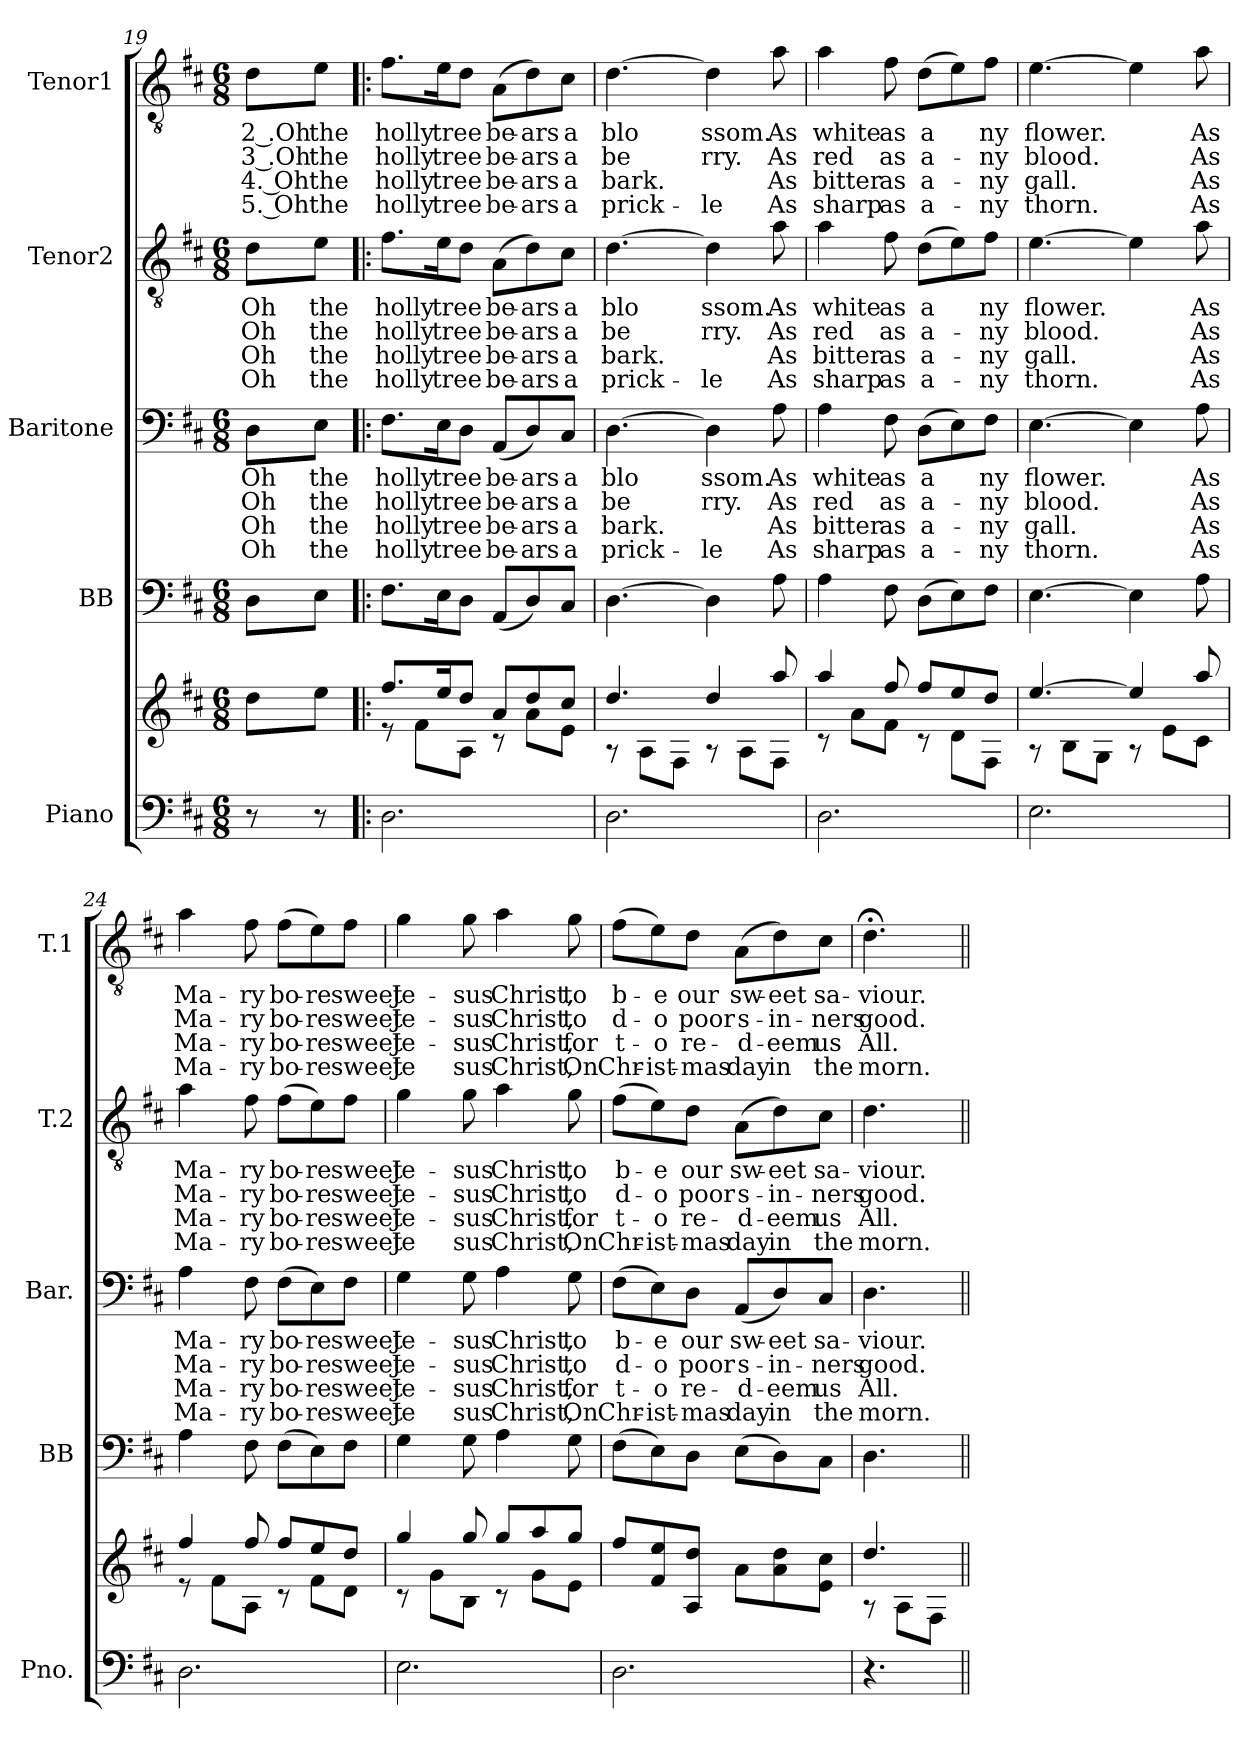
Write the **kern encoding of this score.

**kern	**kern	**kern	**kern	**text	**text	**text	**text	**kern	**text	**text	**text	**text	**kern	**text	**text	**text	**text
*part5	*part5	*part4	*part3	*part3	*part3	*part3	*part3	*part2	*part2	*part2	*part2	*part2	*part1	*part1	*part1	*part1	*part1
*staff6	*staff5	*staff4	*staff3	*staff3	*staff3	*staff3	*staff3	*staff2	*staff2	*staff2	*staff2	*staff2	*staff1	*staff1	*staff1	*staff1	*staff1
*I"Piano	*	*I"BB	*I"Baritone	*	*	*	*	*I"Tenor2	*	*	*	*	*I"Tenor1	*	*	*	*
*I'Pno.	*	*I'BB	*I'Bar.	*	*	*	*	*I'T.2	*	*	*	*	*I'T.1	*	*	*	*
*clefF4	*clefG2	*clefF4	*clefF4	*	*	*	*	*clefGv2	*	*	*	*	*clefGv2	*	*	*	*
*k[f#c#]	*k[f#c#]	*k[f#c#]	*k[f#c#]	*	*	*	*	*k[f#c#]	*	*	*	*	*k[f#c#]	*	*	*	*
*M6/8	*M6/8	*M6/8	*M6/8	*	*	*	*	*M6/8	*	*	*	*	*M6/8	*	*	*	*
=19	=19	=19	=19	=19	=19	=19	=19	=19	=19	=19	=19	=19	=19	=19	=19	=19	=19
!	!	!	!	!LO:LY:b	!LO:LY:b	!LO:LY:b	!LO:LY:b	!	!LO:LY:b	!LO:LY:b	!LO:LY:b	!LO:LY:b	!	!LO:LY:b	!LO:LY:b	!LO:LY:b	!LO:LY:b
8r	8dd\L	8D\L	8D\L	-Oh	-Oh	-Oh	-Oh	8d\L	-Oh	-Oh	-Oh	-Oh	8d\L	-2 .Oh	-3 .Oh	-4. Oh	-5. Oh
!	!	!	!	!LO:LY:b	!LO:LY:b	!LO:LY:b	!LO:LY:b	!	!LO:LY:b	!LO:LY:b	!LO:LY:b	!LO:LY:b	!	!LO:LY:b	!LO:LY:b	!LO:LY:b	!LO:LY:b
8r	8ee\J	8E\J	8E\J	the	the	the	the	8e\J	the	the	the	the	8e\J	the	the	the	the
=20!|:	=20!|:	=20!|:	=20!|:	=20!|:	=20!|:	=20!|:	=20!|:	=20!|:	=20!|:	=20!|:	=20!|:	=20!|:	=20!|:	=20!|:	=20!|:	=20!|:	=20!|:
*	*^	*	*	*	*	*	*	*	*	*	*	*	*	*	*	*	*
!	!	!	!	!	!LO:LY:b	!LO:LY:b	!LO:LY:b	!LO:LY:b	!	!LO:LY:b	!LO:LY:b	!LO:LY:b	!LO:LY:b	!	!LO:LY:b	!LO:LY:b	!LO:LY:b	!LO:LY:b
2.D\	8.ff#/L	8r	8.F#\L	8.F#\L	holly	holly	holly	holly	8.f#\L	holly	holly	holly	holly	8.f#\L	holly	holly	holly	holly
.	.	8f#\L	.	.	.	.	.	.	.	.	.	.	.	.	.	.	.	.
!	!	!	!	!	!LO:LY:b	!LO:LY:b	!LO:LY:b	!LO:LY:b	!	!LO:LY:b	!LO:LY:b	!LO:LY:b	!LO:LY:b	!	!LO:LY:b	!LO:LY:b	!LO:LY:b	!LO:LY:b
.	16ee/K	.	16E\K	16E\K	tree	tree	tree	tree	16e\K	tree	tree	tree	tree	16e\K	tree	tree	tree	tree
.	8dd/J	8A\J	8D\J	8D\J	.	.	.	.	8d\J	.	.	.	.	8d\J	.	.	.	.
!	!	!	!	!	!LO:LY:b	!LO:LY:b	!LO:LY:b	!LO:LY:b	!	!LO:LY:b	!LO:LY:b	!LO:LY:b	!LO:LY:b	!	!LO:LY:b	!LO:LY:b	!LO:LY:b	!LO:LY:b
.	8a/L	8r	(8AA/L	(8AA/L	be-	be-	be-	be-	(8A\L	be-	be-	be-	be-	(8A\L	be-	be-	be-	be-
!	!	!	!	!	!LO:LY:b	!LO:LY:b	!LO:LY:b	!LO:LY:b	!	!LO:LY:b	!LO:LY:b	!LO:LY:b	!LO:LY:b	!	!LO:LY:b	!LO:LY:b	!LO:LY:b	!LO:LY:b
.	8dd/	8a\L	8D/)	8D/)	-ars	-ars	-ars	-ars	8d\)	-ars	-ars	-ars	-ars	8d\)	-ars	-ars	-ars	-ars
!	!	!	!	!	!LO:LY:b	!LO:LY:b	!LO:LY:b	!LO:LY:b	!	!LO:LY:b	!LO:LY:b	!LO:LY:b	!LO:LY:b	!	!LO:LY:b	!LO:LY:b	!LO:LY:b	!LO:LY:b
.	8cc#/J	8e\J	8C#/J	8C#/J	a	a	a	a	8c#\J	a	a	a	a	8c#\J	a	a	a	a
=21	=21	=21	=21	=21	=21	=21	=21	=21	=21	=21	=21	=21	=21	=21	=21	=21	=21	=21
!	!	!	!	!	!LO:LY:b	!LO:LY:b	!LO:LY:b	!LO:LY:b	!	!LO:LY:b	!LO:LY:b	!LO:LY:b	!LO:LY:b	!	!LO:LY:b	!LO:LY:b	!LO:LY:b	!LO:LY:b
2.D\	4.dd/	8r	[4.D\	[4.D\	blo	be	bark.	prick-	[4.d\	blo	be	bark.	prick-	[4.d\	blo	be	bark.	prick-
.	.	8A\L	.	.	.	.	.	.	.	.	.	.	.	.	.	.	.	.
.	.	8F#\J	.	.	.	.	.	.	.	.	.	.	.	.	.	.	.	.
!	!	!	!	!	!LO:LY:b	!LO:LY:b	!	!LO:LY:b	!	!LO:LY:b	!LO:LY:b	!	!LO:LY:b	!	!LO:LY:b	!LO:LY:b	!	!LO:LY:b
.	4dd/	8r	4D\]	4D\]	-ssom.	-rry.	.	-le	4d\]	-ssom.	-rry.	.	-le	4d\]	-ssom.	-rry.	.	-le
.	.	8A\L	.	.	.	.	.	.	.	.	.	.	.	.	.	.	.	.
!	!	!	!	!	!LO:LY:b	!LO:LY:b	!LO:LY:b	!LO:LY:b	!	!LO:LY:b	!LO:LY:b	!LO:LY:b	!LO:LY:b	!	!LO:LY:b	!LO:LY:b	!LO:LY:b	!LO:LY:b
.	8aa/	8F#\J	8A\	8A\	As	As	As	As	8a\	As	As	As	As	8a\	As	As	As	As
=22	=22	=22	=22	=22	=22	=22	=22	=22	=22	=22	=22	=22	=22	=22	=22	=22	=22	=22
!	!	!	!	!	!LO:LY:b	!LO:LY:b	!LO:LY:b	!LO:LY:b	!	!LO:LY:b	!LO:LY:b	!LO:LY:b	!LO:LY:b	!	!LO:LY:b	!LO:LY:b	!LO:LY:b	!LO:LY:b
2.D\	4aa/	8r	4A\	4A\	white	red	bitter	sharp	4a\	white	red	bitter	sharp	4a\	white	red	bitter	sharp
.	.	8a\L	.	.	.	.	.	.	.	.	.	.	.	.	.	.	.	.
!	!	!	!	!	!LO:LY:b	!LO:LY:b	!LO:LY:b	!LO:LY:b	!	!LO:LY:b	!LO:LY:b	!LO:LY:b	!LO:LY:b	!	!LO:LY:b	!LO:LY:b	!LO:LY:b	!LO:LY:b
.	8ff#/	8f#\J	8F#\	8F#\	as	as	as	as	8f#\	as	as	as	as	8f#\	as	as	as	as
!	!	!	!	!	!LO:LY:b	!LO:LY:b	!LO:LY:b	!LO:LY:b	!	!LO:LY:b	!LO:LY:b	!LO:LY:b	!LO:LY:b	!	!LO:LY:b	!LO:LY:b	!LO:LY:b	!LO:LY:b
.	8ff#/L	8r	(8D\L	(8D\L	a	a-	a-	a-	(8d\L	a	a-	a-	a-	(8d\L	a	a-	a-	a-
.	8ee/	8d\L	8E\)	8E\)	.	.	.	.	8e\)	.	.	.	.	8e\)	.	.	.	.
!	!	!	!	!	!LO:LY:b	!LO:LY:b	!LO:LY:b	!LO:LY:b	!	!LO:LY:b	!LO:LY:b	!LO:LY:b	!LO:LY:b	!	!LO:LY:b	!LO:LY:b	!LO:LY:b	!LO:LY:b
.	8dd/J	8F#\J	8F#\J	8F#\J	ny	-ny	-ny	-ny	8f#\J	ny	-ny	-ny	-ny	8f#\J	ny	-ny	-ny	-ny
=23	=23	=23	=23	=23	=23	=23	=23	=23	=23	=23	=23	=23	=23	=23	=23	=23	=23	=23
!	!	!	!	!	!LO:LY:b	!LO:LY:b	!LO:LY:b	!LO:LY:b	!	!LO:LY:b	!LO:LY:b	!LO:LY:b	!LO:LY:b	!	!LO:LY:b	!LO:LY:b	!LO:LY:b	!LO:LY:b
2.E\	[4.ee/	8r	[4.E\	[4.E\	flower.	blood.	gall.	thorn.	[4.e\	flower.	blood.	gall.	thorn.	[4.e\	flower.	blood.	gall.	thorn.
.	.	8B\L	.	.	.	.	.	.	.	.	.	.	.	.	.	.	.	.
.	.	8G\J	.	.	.	.	.	.	.	.	.	.	.	.	.	.	.	.
.	4ee/]	8r	4E\]	4E\]	.	.	.	.	4e\]	.	.	.	.	4e\]	.	.	.	.
.	.	8e\L	.	.	.	.	.	.	.	.	.	.	.	.	.	.	.	.
!	!	!	!	!	!LO:LY:b	!LO:LY:b	!LO:LY:b	!LO:LY:b	!	!LO:LY:b	!LO:LY:b	!LO:LY:b	!LO:LY:b	!	!LO:LY:b	!LO:LY:b	!LO:LY:b	!LO:LY:b
.	8aa/	8c#\J	8A\	8A\	As	As	As	As	8a\	As	As	As	As	8a\	As	As	As	As
!!LO:LB:g=z
=24	=24	=24	=24	=24	=24	=24	=24	=24	=24	=24	=24	=24	=24	=24	=24	=24	=24	=24
!	!	!	!	!	!LO:LY:b	!LO:LY:b	!LO:LY:b	!LO:LY:b	!	!LO:LY:b	!LO:LY:b	!LO:LY:b	!LO:LY:b	!	!LO:LY:b	!LO:LY:b	!LO:LY:b	!LO:LY:b
2.D\	4ff#/	8r	4A\	4A\	Ma-	Ma-	Ma-	Ma-	4a\	Ma-	Ma-	Ma-	Ma-	4a\	Ma-	Ma-	Ma-	Ma-
.	.	8f#\L	.	.	.	.	.	.	.	.	.	.	.	.	.	.	.	.
!	!	!	!	!	!LO:LY:b	!LO:LY:b	!LO:LY:b	!LO:LY:b	!	!LO:LY:b	!LO:LY:b	!LO:LY:b	!LO:LY:b	!	!LO:LY:b	!LO:LY:b	!LO:LY:b	!LO:LY:b
.	8ff#/	8A\J	8F#\	8F#\	-ry	-ry	-ry	-ry	8f#\	-ry	-ry	-ry	-ry	8f#\	-ry	-ry	-ry	-ry
!	!	!	!	!	!LO:LY:b	!LO:LY:b	!LO:LY:b	!LO:LY:b	!	!LO:LY:b	!LO:LY:b	!LO:LY:b	!LO:LY:b	!	!LO:LY:b	!LO:LY:b	!LO:LY:b	!LO:LY:b
.	8ff#/L	8r	(8F#\L	(8F#\L	bo-	bo-	bo-	bo-	(8f#\L	bo-	bo-	bo-	bo-	(8f#\L	bo-	bo-	bo-	bo-
!	!	!	!	!	!LO:LY:b	!LO:LY:b	!LO:LY:b	!LO:LY:b	!	!LO:LY:b	!LO:LY:b	!LO:LY:b	!LO:LY:b	!	!LO:LY:b	!LO:LY:b	!LO:LY:b	!LO:LY:b
.	8ee/	8f#\L	8E\)	8E\)	-re	-re	-re	-re	8e\)	-re	-re	-re	-re	8e\)	-re	-re	-re	-re
!	!	!	!	!	!LO:LY:b	!LO:LY:b	!LO:LY:b	!LO:LY:b	!	!LO:LY:b	!LO:LY:b	!LO:LY:b	!LO:LY:b	!	!LO:LY:b	!LO:LY:b	!LO:LY:b	!LO:LY:b
.	8dd/J	8d\J	8F#\J	8F#\J	sweet	sweet	sweet	sweet	8f#\J	sweet	sweet	sweet	sweet	8f#\J	sweet	sweet	sweet	sweet
=25	=25	=25	=25	=25	=25	=25	=25	=25	=25	=25	=25	=25	=25	=25	=25	=25	=25	=25
!	!	!	!	!	!LO:LY:b	!LO:LY:b	!LO:LY:b	!LO:LY:b	!	!LO:LY:b	!LO:LY:b	!LO:LY:b	!LO:LY:b	!	!LO:LY:b	!LO:LY:b	!LO:LY:b	!LO:LY:b
2.E\	4gg/	8r	4G\	4G\	-Je-	-Je-	-Je-	-Je	4g\	-Je-	-Je-	-Je-	-Je	4g\	-Je-	-Je-	-Je-	-Je
.	.	8g\L	.	.	.	.	.	.	.	.	.	.	.	.	.	.	.	.
!	!	!	!	!	!LO:LY:b	!LO:LY:b	!LO:LY:b	!LO:LY:b	!	!LO:LY:b	!LO:LY:b	!LO:LY:b	!LO:LY:b	!	!LO:LY:b	!LO:LY:b	!LO:LY:b	!LO:LY:b
.	8gg/	8B\J	8G\	8G\	-sus	-sus	-sus	sus	8g\	-sus	-sus	-sus	sus	8g\	-sus	-sus	-sus	sus
!	!	!	!	!	!LO:LY:b	!LO:LY:b	!LO:LY:b	!LO:LY:b	!	!LO:LY:b	!LO:LY:b	!LO:LY:b	!LO:LY:b	!	!LO:LY:b	!LO:LY:b	!LO:LY:b	!LO:LY:b
.	8gg/L	8r	4A\	4A\	Christ,	Christ,	Christ,	Christ,	4a\	Christ,	Christ,	Christ,	Christ,	4a\	Christ,	Christ,	Christ,	Christ,
.	8aa/	8g\L	.	.	.	.	.	.	.	.	.	.	.	.	.	.	.	.
!	!	!	!	!	!LO:LY:b	!LO:LY:b	!LO:LY:b	!LO:LY:b	!	!LO:LY:b	!LO:LY:b	!LO:LY:b	!LO:LY:b	!	!LO:LY:b	!LO:LY:b	!LO:LY:b	!LO:LY:b
.	8gg/J	8e\J	8G\	8G\	to	to	for	On	8g\	to	to	for	On	8g\	to	to	for	On
=26	=26	=26	=26	=26	=26	=26	=26	=26	=26	=26	=26	=26	=26	=26	=26	=26	=26	=26
!	!	!	!	!	!LO:LY:b	!LO:LY:b	!LO:LY:b	!LO:LY:b	!	!LO:LY:b	!LO:LY:b	!LO:LY:b	!LO:LY:b	!	!LO:LY:b	!LO:LY:b	!LO:LY:b	!LO:LY:b
*	*v	*v	*	*	*	*	*	*	*	*	*	*	*	*	*	*	*	*
2.D\	8ff#/L	(8F#\L	(8F#\L	b-	d-	t-	Chr-	(8f#\L	b-	d-	t-	Chr-	(8f#\L	b-	d-	t-	Chr-
!	!	!	!	!LO:LY:b	!LO:LY:b	!LO:LY:b	!LO:LY:b	!	!LO:LY:b	!LO:LY:b	!LO:LY:b	!LO:LY:b	!	!LO:LY:b	!LO:LY:b	!LO:LY:b	!LO:LY:b
.	8f#/ 8ee/	8E\)	8E\)	-e	-o	-o	-ist-	8e\)	-e	-o	-o	-ist-	8e\)	-e	-o	-o	-ist-
!	!	!	!	!LO:LY:b	!LO:LY:b	!LO:LY:b	!LO:LY:b	!	!LO:LY:b	!LO:LY:b	!LO:LY:b	!LO:LY:b	!	!LO:LY:b	!LO:LY:b	!LO:LY:b	!LO:LY:b
.	8A/ 8dd/J	8D\J	8D\J	our	poor	re-	-mas	8d\J	our	poor	re-	-mas	8d\J	our	poor	re-	-mas
!	!	!	!	!LO:LY:b	!LO:LY:b	!LO:LY:b	!LO:LY:b	!	!LO:LY:b	!LO:LY:b	!LO:LY:b	!LO:LY:b	!	!LO:LY:b	!LO:LY:b	!LO:LY:b	!LO:LY:b
.	8a\L	(8E\L	(8AA/L	sw-	s-	-d-	day	(8A\L	sw-	s-	-d-	day	(8A\L	sw-	s-	-d-	day
!	!	!	!	!LO:LY:b	!LO:LY:b	!LO:LY:b	!LO:LY:b	!	!LO:LY:b	!LO:LY:b	!LO:LY:b	!LO:LY:b	!	!LO:LY:b	!LO:LY:b	!LO:LY:b	!LO:LY:b
.	8a\ 8dd\	8D\)	8D/)	-eet	-in-	-eem	in	8d\)	-eet	-in-	-eem	in	8d\)	-eet	-in-	-eem	in
!	!	!	!	!LO:LY:b	!LO:LY:b	!LO:LY:b	!LO:LY:b	!	!LO:LY:b	!LO:LY:b	!LO:LY:b	!LO:LY:b	!	!LO:LY:b	!LO:LY:b	!LO:LY:b	!LO:LY:b
.	8e\ 8cc#\J	8C#\J	8C#/J	sa-	-ners	us	the	8c#\J	sa-	-ners	us	the	8c#\J	sa-	-ners	us	the
=27	=27	=27	=27	=27	=27	=27	=27	=27	=27	=27	=27	=27	=27	=27	=27	=27	=27
*	*^	*	*	*	*	*	*	*	*	*	*	*	*	*	*	*	*
!	!	!	!	!	!LO:LY:b	!LO:LY:b	!LO:LY:b	!LO:LY:b	!	!LO:LY:b	!LO:LY:b	!LO:LY:b	!LO:LY:b	!	!LO:LY:b	!LO:LY:b	!LO:LY:b	!LO:LY:b
4.r	4.dd/	8r	4.D\	4.D\	-viour.	good.	All.	morn.	4.d\	-viour.	good.	All.	morn.	4.d;<\	-viour.	good.	All.	morn.
.	.	8A\L	.	.	.	.	.	.	.	.	.	.	.	.	.	.	.	.
.	.	8F#\J	.	.	.	.	.	.	.	.	.	.	.	.	.	.	.	.
*	*v	*v	*	*	*	*	*	*	*	*	*	*	*	*	*	*	*	*
=||	=||	=||	=||	=||	=||	=||	=||	=||	=||	=||	=||	=||	=||	=||	=||	=||	=||
*-	*-	*-	*-	*-	*-	*-	*-	*-	*-	*-	*-	*-	*-	*-	*-	*-	*-
